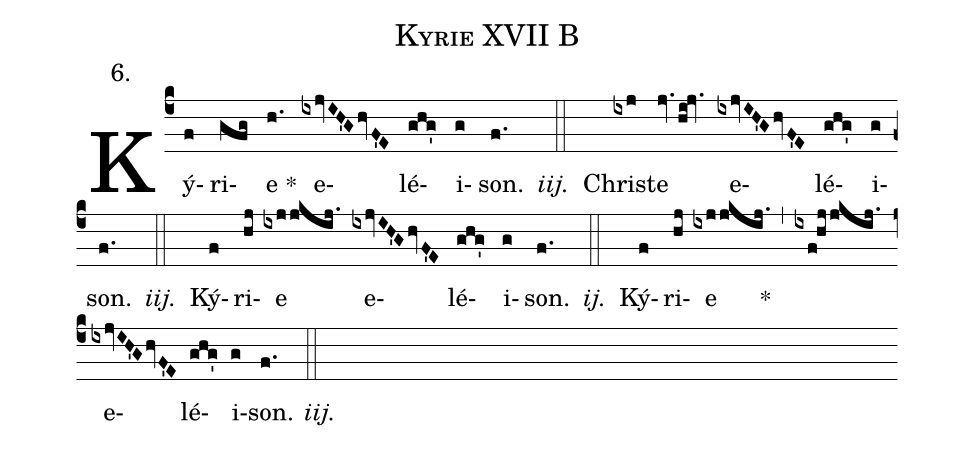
name:Kyrie XVII B;
annotation:6.;
%%
(c4) Ký(f)ri(gfg)e *(h.) e(ixjvIH'GhvF'E)lé(ghg')i(g)son.(f.) <i>iij.</i>(::) Chri(ixj)ste(jv.hi!jv.) e(ixjvIH'GhvF'E)lé(ghg')i(g)son.(f.) <i>iij.</i>(::) Ký(f)ri(hj)e(ixjjkij.) e(ixjvIH'GhvF'E)lé(ghg')i(g)son.(f.) <i>ij.</i>(::) Ký(f)ri(hj)e(ixjjkij.) *(,) (ixf!hjjkij.) e(ixjvIH'GhvF'E)lé(ghg')i(g)son.(f.) <i>iij.</i>(::)
